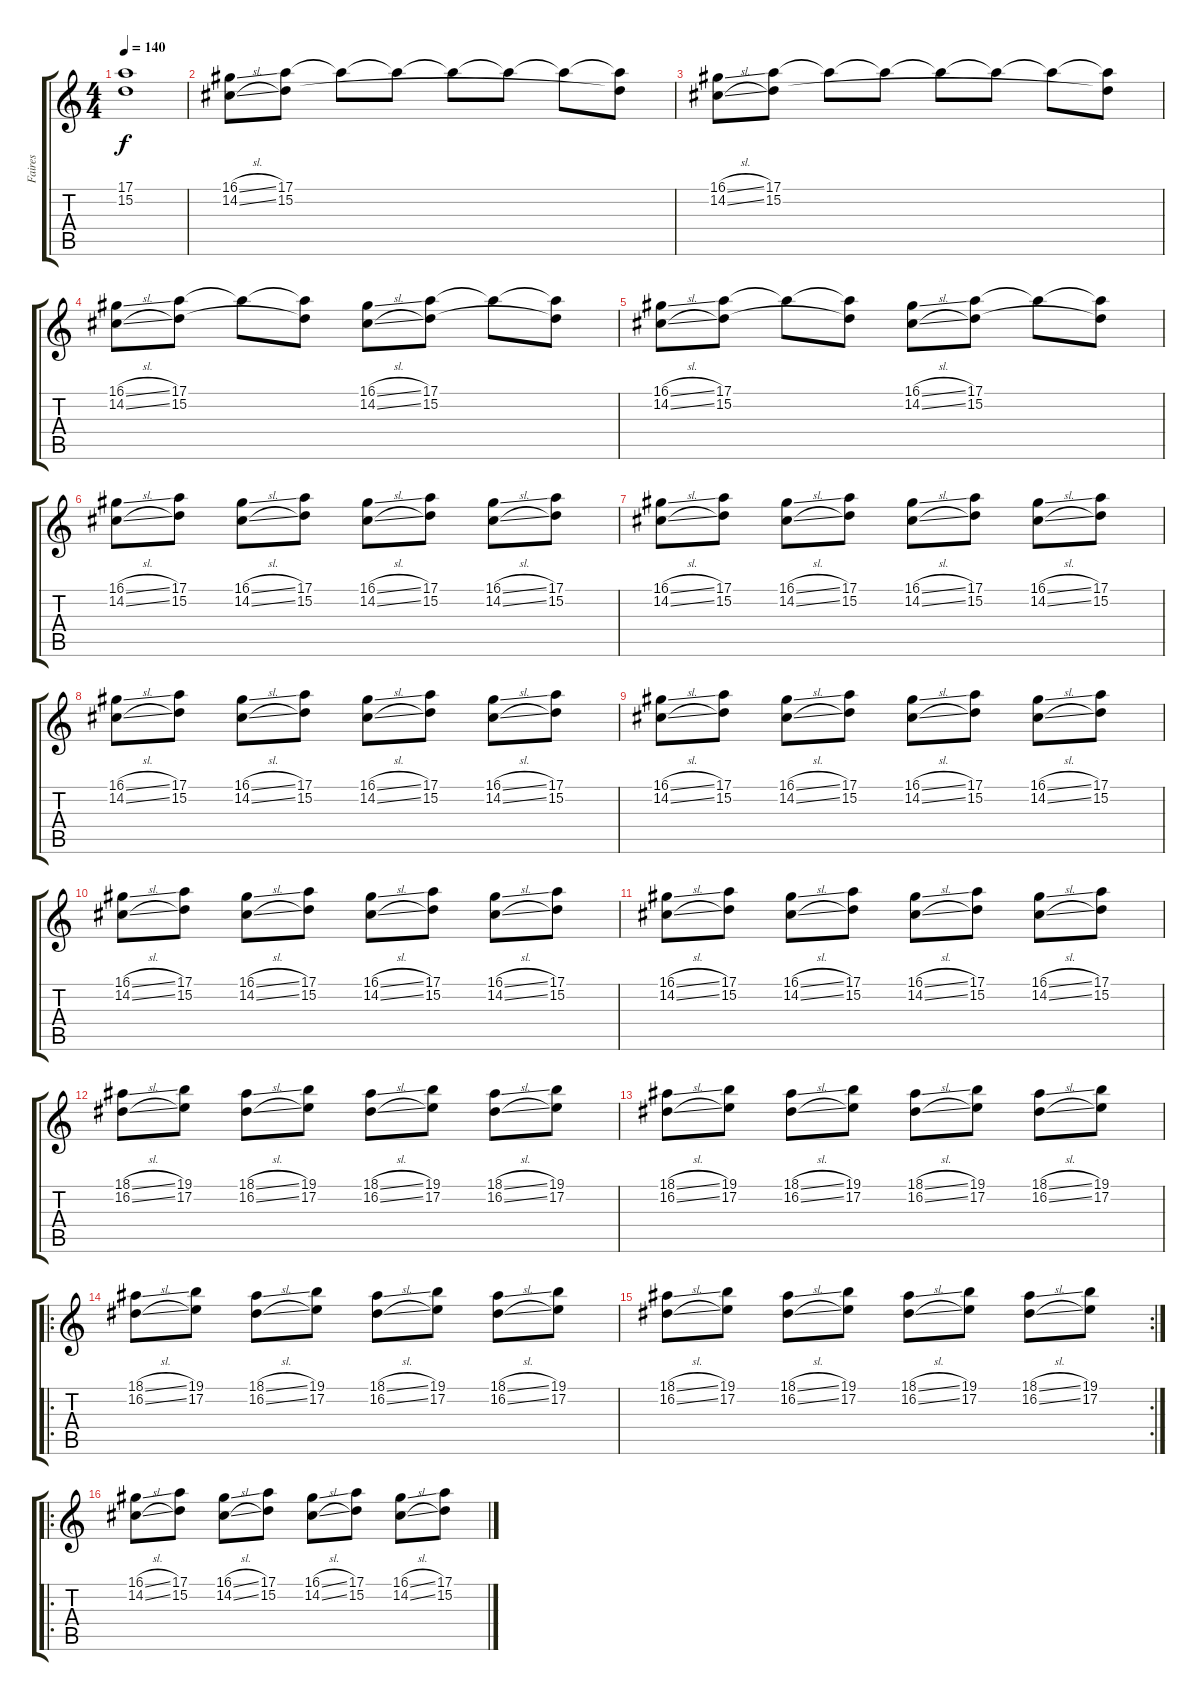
\track ("Faires" "Faires") {instrument pizzicatostrings}
\staff {score tabs}
\tuning (E4 B3 G3 D3 A2 E2) {hide}
\ts (4 4)
\tempo 140
\clef g2
\ks c
(17.1{t} 15.2{t}).1{dy f} |
(16.1{sl} 14.2{sl}).8 (17.1 15.2).8 17.1{t}.8 17.1{t}.8 17.1{t}.8 17.1{t}.8 17.1{t}.8 (17.1{t} 15.2{t}).8 |
(16.1{sl} 14.2{sl}).8 (17.1 15.2).8 17.1{t}.8 17.1{t}.8 17.1{t}.8 17.1{t}.8 17.1{t}.8 (17.1{t} 15.2{t}).8 |
(16.1{sl} 14.2{sl}).8 (17.1 15.2).8 17.1{t}.8 (17.1{t} 15.2{t}).8 (16.1{sl} 14.2{sl}).8 (17.1 15.2).8 17.1{t}.8 (17.1{t} 15.2{t}).8 |
(16.1{sl} 14.2{sl}).8 (17.1 15.2).8 17.1{t}.8 (17.1{t} 15.2{t}).8 (16.1{sl} 14.2{sl}).8 (17.1 15.2).8 17.1{t}.8 (17.1{t} 15.2{t}).8 |
(16.1{sl} 14.2{sl}).8 (17.1 15.2).8 (16.1{sl} 14.2{sl}).8 (17.1 15.2).8 (16.1{sl} 14.2{sl}).8 (17.1 15.2).8 (16.1{sl} 14.2{sl}).8 (17.1 15.2).8 |
(16.1{sl} 14.2{sl}).8 (17.1 15.2).8 (16.1{sl} 14.2{sl}).8 (17.1 15.2).8 (16.1{sl} 14.2{sl}).8 (17.1 15.2).8 (16.1{sl} 14.2{sl}).8 (17.1 15.2).8 |
(16.1{sl} 14.2{sl}).8 (17.1 15.2).8 (16.1{sl} 14.2{sl}).8 (17.1 15.2).8 (16.1{sl} 14.2{sl}).8 (17.1 15.2).8 (16.1{sl} 14.2{sl}).8 (17.1 15.2).8 |
(16.1{sl} 14.2{sl}).8 (17.1 15.2).8 (16.1{sl} 14.2{sl}).8 (17.1 15.2).8 (16.1{sl} 14.2{sl}).8 (17.1 15.2).8 (16.1{sl} 14.2{sl}).8 (17.1 15.2).8 |
(16.1{sl} 14.2{sl}).8 (17.1 15.2).8 (16.1{sl} 14.2{sl}).8 (17.1 15.2).8 (16.1{sl} 14.2{sl}).8 (17.1 15.2).8 (16.1{sl} 14.2{sl}).8 (17.1 15.2).8 |
(16.1{sl} 14.2{sl}).8 (17.1 15.2).8 (16.1{sl} 14.2{sl}).8 (17.1 15.2).8 (16.1{sl} 14.2{sl}).8 (17.1 15.2).8 (16.1{sl} 14.2{sl}).8 (17.1 15.2).8 |
(18.1{sl} 16.2{sl}).8 (19.1 17.2).8 (18.1{sl} 16.2{sl}).8 (19.1 17.2).8 (18.1{sl} 16.2{sl}).8 (19.1 17.2).8 (18.1{sl} 16.2{sl}).8 (19.1 17.2).8 |
(18.1{sl} 16.2{sl}).8 (19.1 17.2).8 (18.1{sl} 16.2{sl}).8 (19.1 17.2).8 (18.1{sl} 16.2{sl}).8 (19.1 17.2).8 (18.1{sl} 16.2{sl}).8 (19.1 17.2).8 |
\ro
(18.1{sl} 16.2{sl}).8 (19.1 17.2).8 (18.1{sl} 16.2{sl}).8 (19.1 17.2).8 (18.1{sl} 16.2{sl}).8 (19.1 17.2).8 (18.1{sl} 16.2{sl}).8 (19.1 17.2).8 |
\rc 2
(18.1{sl} 16.2{sl}).8 (19.1 17.2).8 (18.1{sl} 16.2{sl}).8 (19.1 17.2).8 (18.1{sl} 16.2{sl}).8 (19.1 17.2).8 (18.1{sl} 16.2{sl}).8 (19.1 17.2).8 |
\ro
(16.1{sl} 14.2{sl}).8 (17.1 15.2).8 (16.1{sl} 14.2{sl}).8 (17.1 15.2).8 (16.1{sl} 14.2{sl}).8 (17.1 15.2).8 (16.1{sl} 14.2{sl}).8 (17.1 15.2).8
